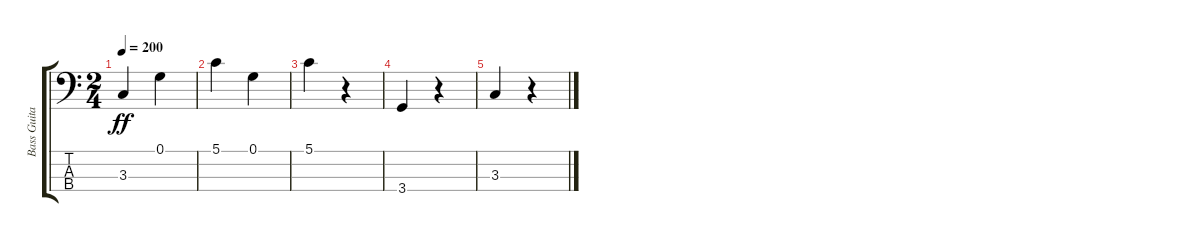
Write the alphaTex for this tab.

\track ("Bass Guitar" "Bass Guita") {instrument electricbassfinger}
\staff {score tabs}
\tuning (G2 D2 A1 E1) {hide}
\ts (2 4)
\tempo 200
\clef f4
\ks c
3.3.4{dy ff} 0.1.4 |
5.1.4 0.1.4 |
5.1.4 r.4 |
3.4.4 r.4 |
3.3.4 r.4
